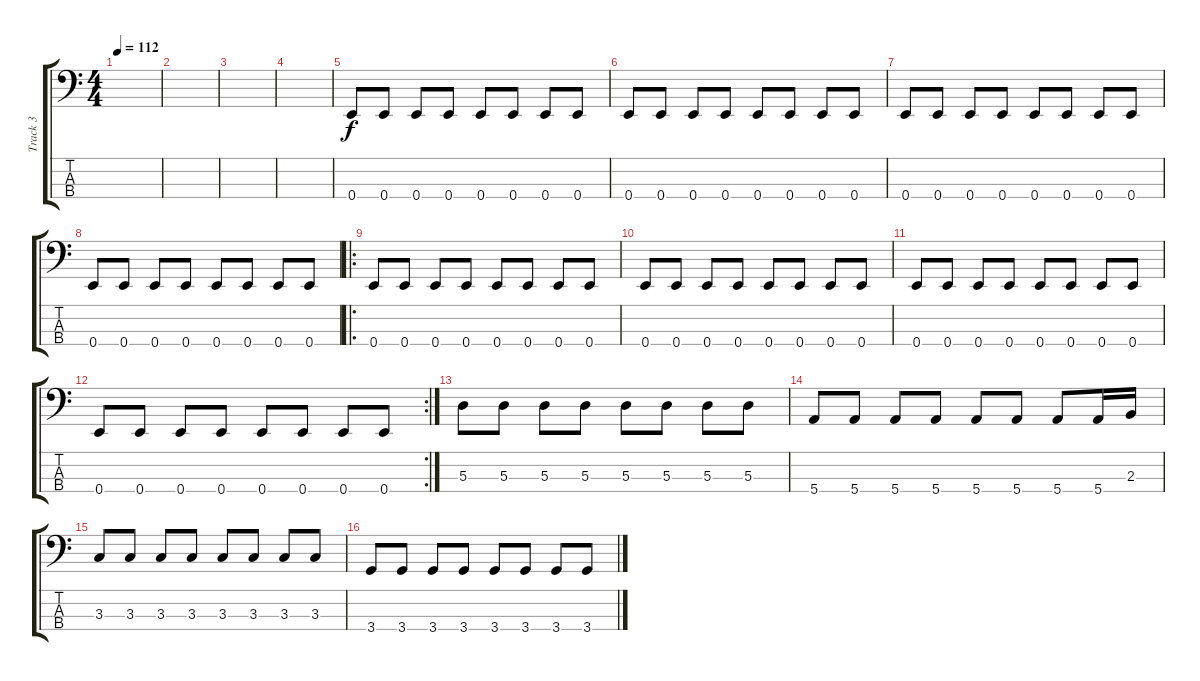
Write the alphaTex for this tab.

\track ("Track 3" "Track 3") {instrument synthbass1}
\staff {score tabs}
\tuning (G2 D2 A1 E1) {hide}
\ts (4 4)
\tempo 112
\clef f4
\ks c
|
|
|
|
0.4.8 0.4.8 0.4.8 0.4.8 0.4.8 0.4.8 0.4.8 0.4.8 |
0.4.8 0.4.8 0.4.8 0.4.8 0.4.8 0.4.8 0.4.8 0.4.8 |
0.4.8 0.4.8 0.4.8 0.4.8 0.4.8 0.4.8 0.4.8 0.4.8 |
0.4.8 0.4.8 0.4.8 0.4.8 0.4.8 0.4.8 0.4.8 0.4.8 |
\ro
0.4.8 0.4.8 0.4.8 0.4.8 0.4.8 0.4.8 0.4.8 0.4.8 |
0.4.8 0.4.8 0.4.8 0.4.8 0.4.8 0.4.8 0.4.8 0.4.8 |
0.4.8 0.4.8 0.4.8 0.4.8 0.4.8 0.4.8 0.4.8 0.4.8 |
\rc 2
0.4.8 0.4.8 0.4.8 0.4.8 0.4.8 0.4.8 0.4.8 0.4.8 |
5.3.8 5.3.8 5.3.8 5.3.8 5.3.8 5.3.8 5.3.8 5.3.8 |
5.4.8 5.4.8 5.4.8 5.4.8 5.4.8 5.4.8 5.4.8 5.4.16 2.3.16 |
3.3.8 3.3.8 3.3.8 3.3.8 3.3.8 3.3.8 3.3.8 3.3.8 |
3.4.8 3.4.8 3.4.8 3.4.8 3.4.8 3.4.8 3.4.8 3.4.8
